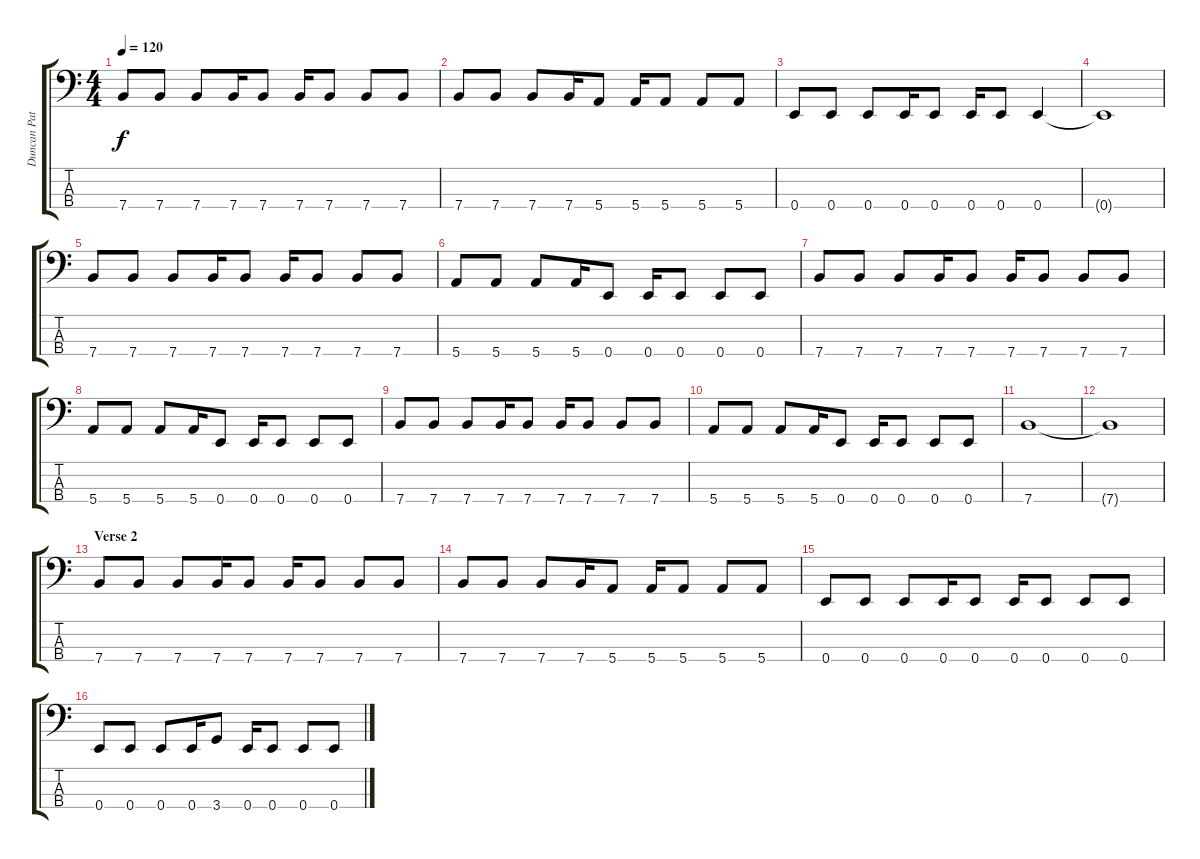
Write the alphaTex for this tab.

\track ("Duncan Patterson (Bass Guitar)" "Duncan Pat") {instrument electricbassfinger}
\staff {score tabs}
\tuning (G2 D2 A1 E1) {hide}
\ts (4 4)
\tempo 120
\clef f4
\ks c
7.4.8{dy f} 7.4.8 7.4.8 7.4.16 7.4.8 7.4.16 7.4.8 7.4.8 7.4.8 |
7.4.8 7.4.8 7.4.8 7.4.16 5.4.8 5.4.16 5.4.8 5.4.8 5.4.8 |
0.4.8 0.4.8 0.4.8 0.4.16 0.4.8 0.4.16 0.4.8 0.4.4 |
0.4{t}.1 |
7.4.8 7.4.8 7.4.8 7.4.16 7.4.8 7.4.16 7.4.8 7.4.8 7.4.8 |
5.4.8 5.4.8 5.4.8 5.4.16 0.4.8 0.4.16 0.4.8 0.4.8 0.4.8 |
7.4.8 7.4.8 7.4.8 7.4.16 7.4.8 7.4.16 7.4.8 7.4.8 7.4.8 |
5.4.8 5.4.8 5.4.8 5.4.16 0.4.8 0.4.16 0.4.8 0.4.8 0.4.8 |
7.4.8 7.4.8 7.4.8 7.4.16 7.4.8 7.4.16 7.4.8 7.4.8 7.4.8 |
5.4.8 5.4.8 5.4.8 5.4.16 0.4.8 0.4.16 0.4.8 0.4.8 0.4.8 |
7.4.1 |
7.4{t}.1 |
\section ("" "Verse 2")
7.4.8 7.4.8 7.4.8 7.4.16 7.4.8 7.4.16 7.4.8 7.4.8 7.4.8 |
7.4.8 7.4.8 7.4.8 7.4.16 5.4.8 5.4.16 5.4.8 5.4.8 5.4.8 |
0.4.8 0.4.8 0.4.8 0.4.16 0.4.8 0.4.16 0.4.8 0.4.8 0.4.8 |
0.4.8 0.4.8 0.4.8 0.4.16 3.4.8 0.4.16 0.4.8 0.4.8 0.4.8
